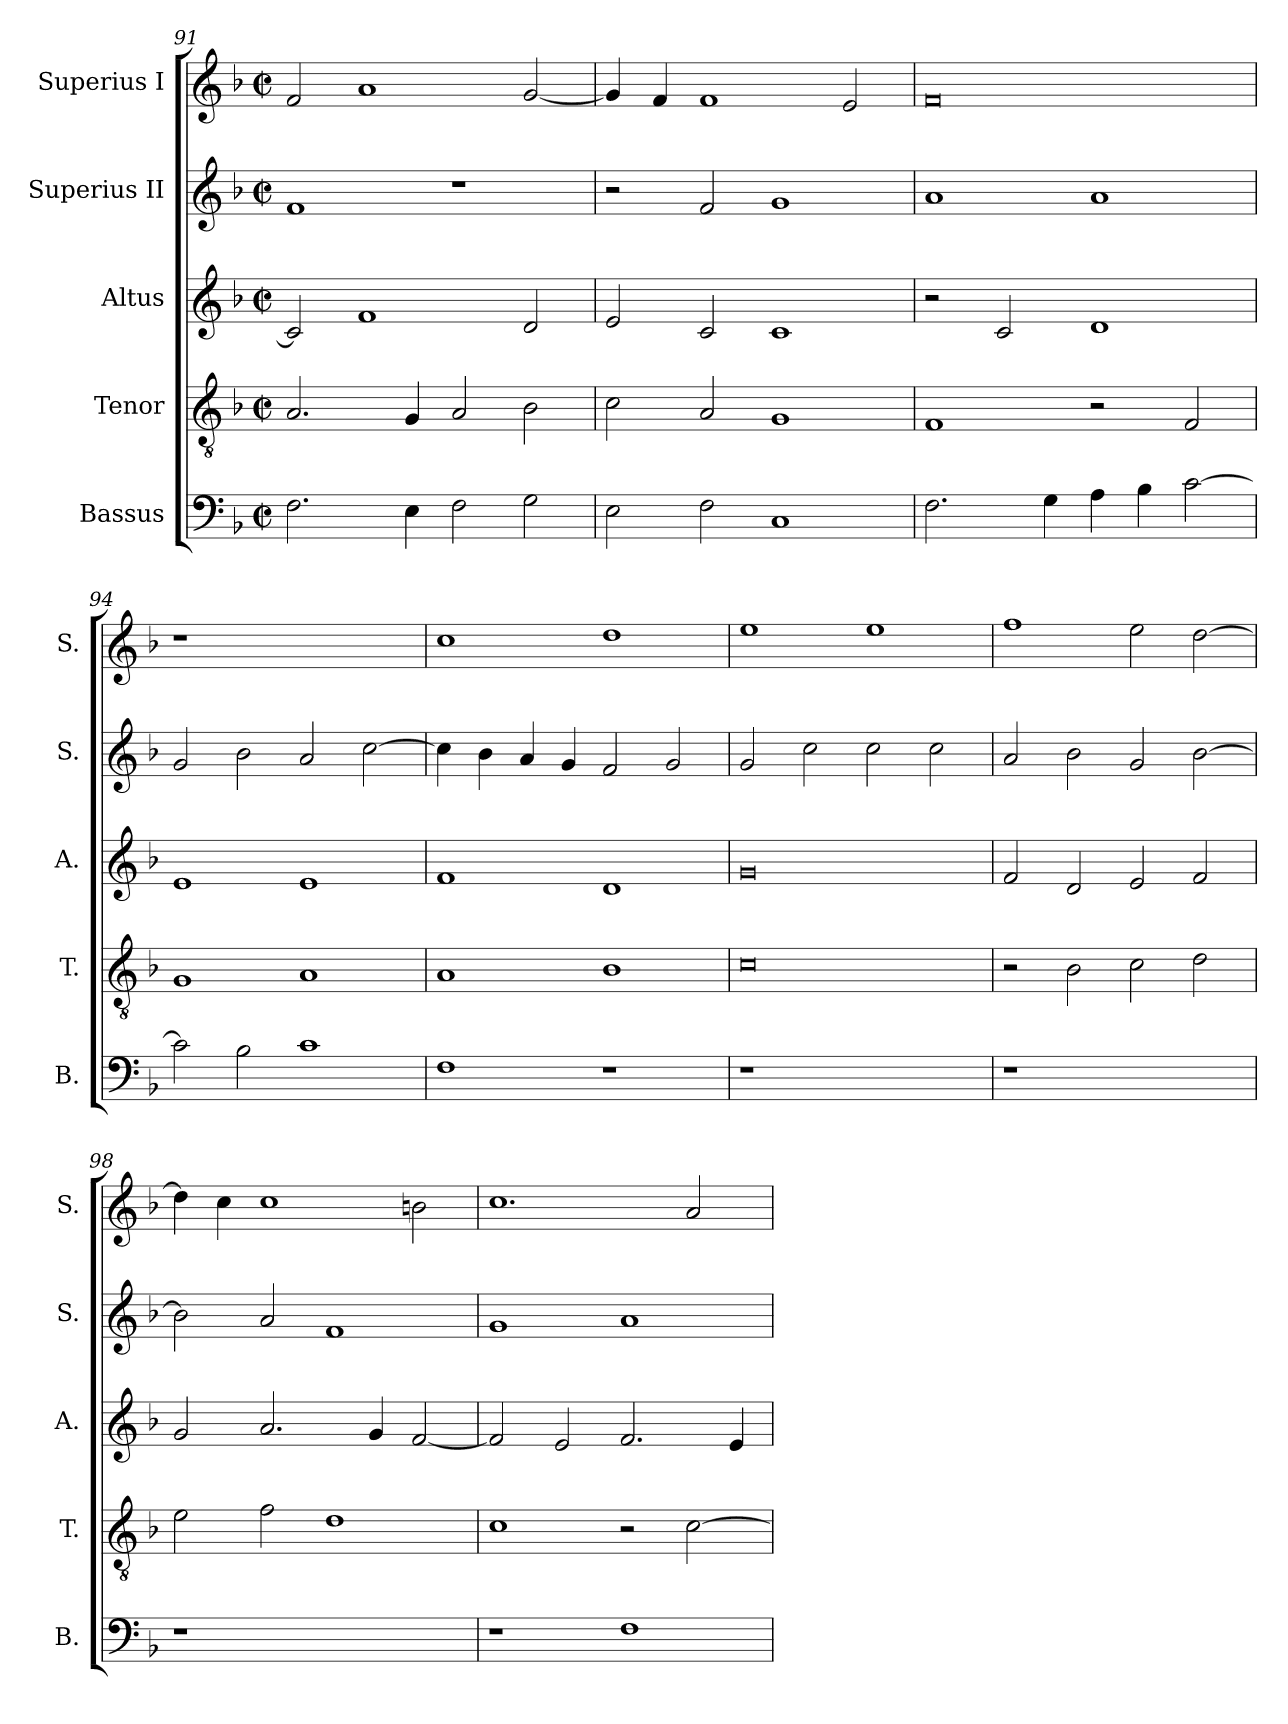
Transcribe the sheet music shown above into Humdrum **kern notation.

**kern	**kern	**kern	**kern	**kern
*part5	*part4	*part3	*part2	*part1
*staff5	*staff4	*staff3	*staff2	*staff1
*I"Bassus	*I"Tenor	*I"Altus	*I"Superius II	*I"Superius I
*I'B.	*I'T.	*I'A.	*I'S.	*I'S.
*clefF4	*clefGv2	*clefG2	*clefG2	*clefG2
*	*ITrd7c12	*	*	*
*k[b-]	*k[b-]	*k[b-]	*k[b-]	*k[b-]
*F:	*F:	*F:	*F:	*F:
*M2/2	*M2/2	*M2/2	*M2/2	*M2/2
*met(c|)	*met(c|)	*met(c|)	*met(c|)	*met(c|)
=91	=91	=91	=91	=91
2.Fi\	2.AAi/	2ci/]	1fi	2fi/
.	.	1fi	.	1ai
4Ei\	4GGi/	.	.	.
2Fi\	2AAi/	.	1r	.
2Gi\	2BB-i\	2di/	.	[<2gi/
=92	=92	=92	=92	=92
2Ei\	2Ci\	2ei/	2r	4gi/]
.	.	.	.	4fi/
2Fi\	2AAi/	2ci/	2fi/	1fi
1Ci	1GGi	1ci	1gi	.
.	.	.	.	2ei/
=93	=93	=93	=93	=93
2.Fi\	1FFi	2r	1ai	0fi
.	.	2ci/	.	.
4Gi\	.	.	.	.
4Ai\	2r	1di	1ai	.
4B-i\	.	.	.	.
[>2ci\	2FFi/	.	.	.
=94	=94	=94	=94	=94
!	!	!	!	!LO:N:vis=1
2ci\]	1GGi	1ei	2gi/	1r
2B-i\	.	.	2b-i\	.
1ci	1AAi	1ei	2ai/	1ryy
.	.	.	[>2cci\	.
!!LO:LB:g=z
=95	=95	=95	=95	=95
1Fi	1AAi	1fi	4cci\]	1cci
.	.	.	4b-i\	.
.	.	.	4ai/	.
.	.	.	4gi/	.
1r	1BB-i	1di	2fi/	1ddi
.	.	.	2gi/	.
=96	=96	=96	=96	=96
!LO:N:vis=1	!	!	!	!
1r	0Ci	0gi	2gi/	1eei
.	.	.	2cci\	.
1ryy	.	.	2cci\	1eei
.	.	.	2cci\	.
=97	=97	=97	=97	=97
!LO:N:vis=1	!	!	!	!
1r	2r	2fi/	2ai/	1ffi
.	2BB-i\	2di/	2b-i\	.
1ryy	2Ci\	2ei/	2gi/	2eei\
.	2Di\	2fi/	[>2b-i\	[>2ddi\
=98	=98	=98	=98	=98
!LO:N:vis=1	!	!	!	!
1r	2Ei\	2gi/	2b-i\]	4ddi\]
.	.	.	.	4cci\
.	2Fi\	2.ai/	2ai/	1cci
1ryy	1Di	.	1fi	.
.	.	4gi/	.	.
.	.	[<2fi/	.	2bni\
=99	=99	=99	=99	=99
1r	1Ci	2fi/]	1gi	1.cci
.	.	2ei/	.	.
1Fi	2r	2.fi/	1ai	.
.	[>2Ci\	.	.	2ai/
.	.	4ei/	.	.
=	=	=	=	=
*-	*-	*-	*-	*-
